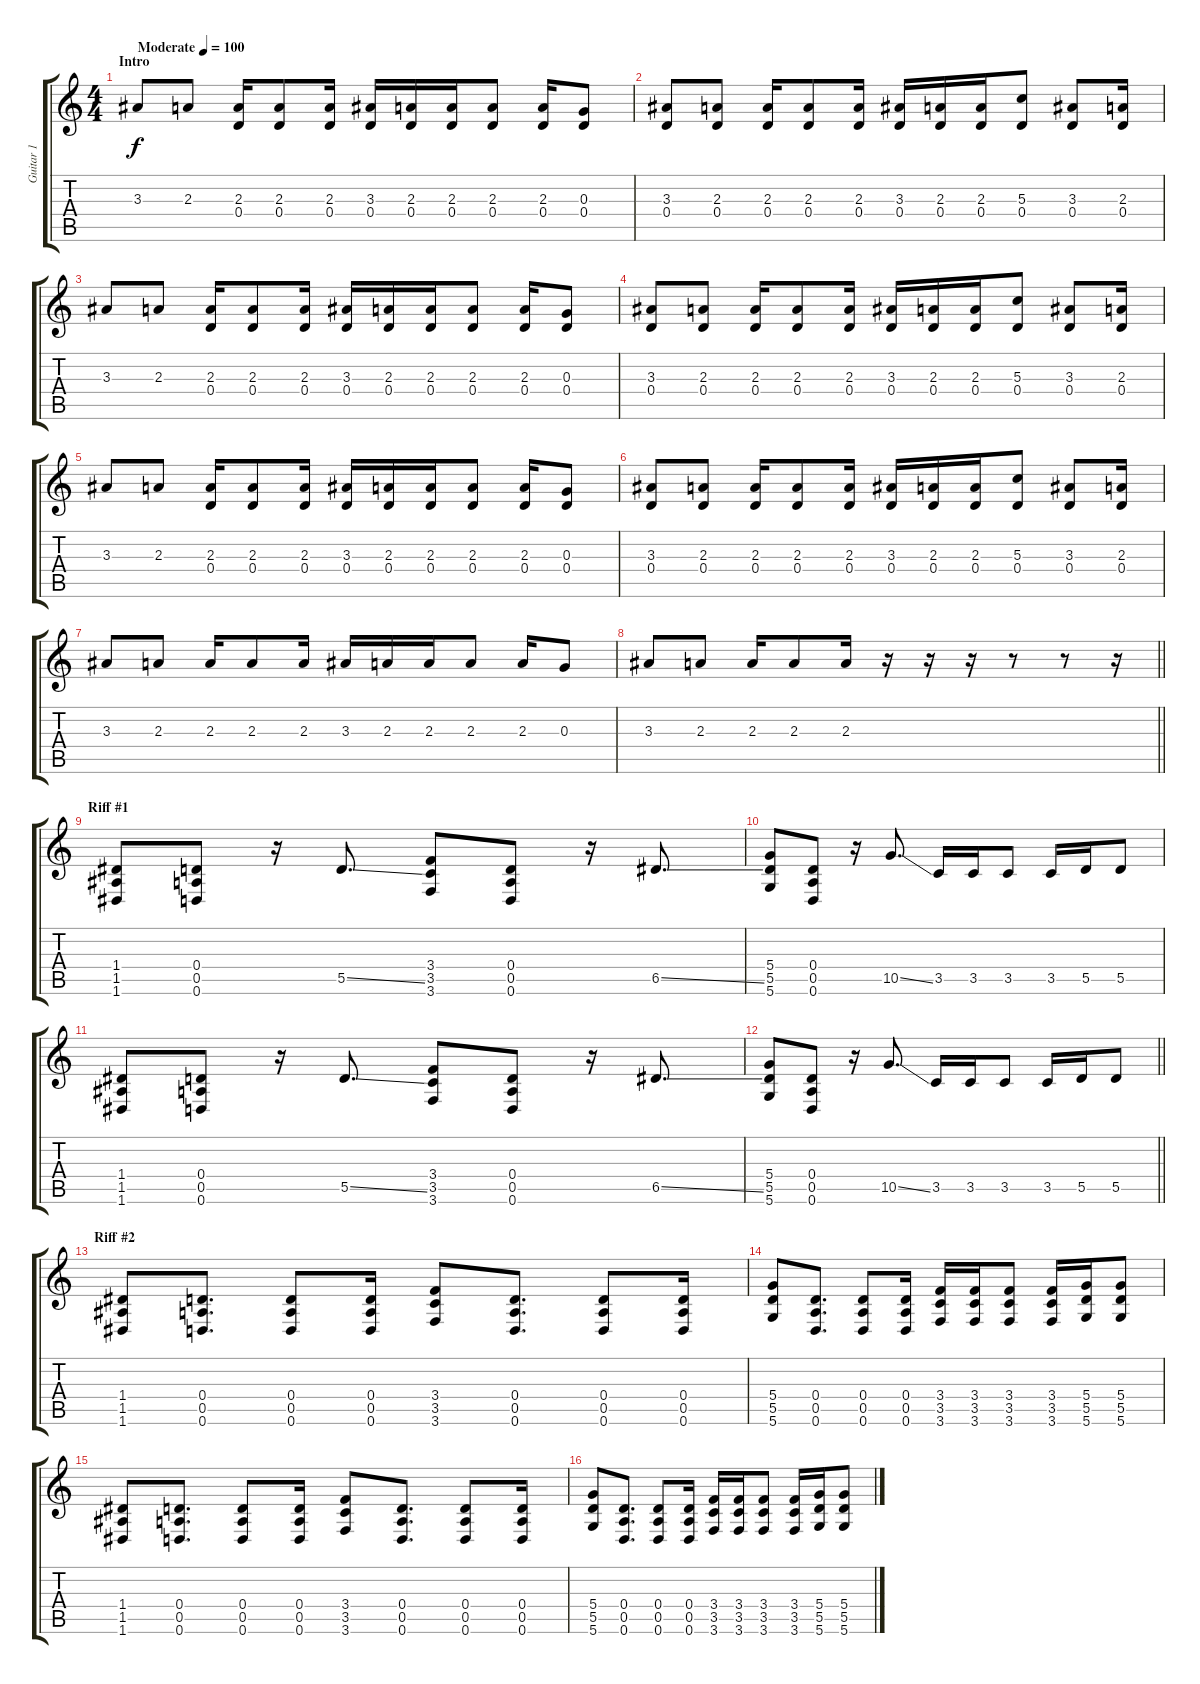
\track ("Guitar 1" "Guitar 1") {instrument distortionguitar}
\staff {score tabs}
\tuning (E4 B3 G3 D3 A2 D2) {hide}
\ts (4 4)
\section ("" "Intro")
\tempo (100 "Moderate")
\clef g2
\ks c
3.3.8{dy f instrument electricguitarjazz} 2.3.8 (2.3 0.4).16 (2.3 0.4).8 (2.3 0.4).16 (3.3 0.4).16 (2.3 0.4).16 (2.3 0.4).16 (2.3 0.4).8 (2.3 0.4).16 (0.3 0.4).8 |
(3.3 0.4).8 (2.3 0.4).8 (2.3 0.4).16 (2.3 0.4).8 (2.3 0.4).16 (3.3 0.4).16 (2.3 0.4).16 (2.3 0.4).16 (5.3 0.4).8 (3.3 0.4).8 (2.3 0.4).16 |
3.3.8{instrument electricguitarjazz} 2.3.8 (2.3 0.4).16 (2.3 0.4).8 (2.3 0.4).16 (3.3 0.4).16 (2.3 0.4).16 (2.3 0.4).16 (2.3 0.4).8 (2.3 0.4).16 (0.3 0.4).8 |
(3.3 0.4).8 (2.3 0.4).8 (2.3 0.4).16 (2.3 0.4).8 (2.3 0.4).16 (3.3 0.4).16 (2.3 0.4).16 (2.3 0.4).16 (5.3 0.4).8 (3.3 0.4).8 (2.3 0.4).16 |
3.3.8{instrument electricguitarjazz} 2.3.8 (2.3 0.4).16 (2.3 0.4).8 (2.3 0.4).16 (3.3 0.4).16 (2.3 0.4).16 (2.3 0.4).16 (2.3 0.4).8 (2.3 0.4).16 (0.3 0.4).8 |
(3.3 0.4).8 (2.3 0.4).8 (2.3 0.4).16 (2.3 0.4).8 (2.3 0.4).16 (3.3 0.4).16 (2.3 0.4).16 (2.3 0.4).16 (5.3 0.4).8 (3.3 0.4).8 (2.3 0.4).16 |
3.3.8{instrument electricguitarjazz} 2.3.8 2.3.16 2.3.8 2.3.16 3.3.16 2.3.16 2.3.16 2.3.8 2.3.16 0.3.8 |
\barLineRight lightlight
3.3.8 2.3.8 2.3.16 2.3.8 2.3.16 r.16 r.16 r.16 r.8 r.8 r.16 |
\section ("" "Riff #1")
(1.4 1.5 1.6).8{instrument distortionguitar} (0.4 0.5 0.6).8 r.16 5.5{ss}.8{d} (3.4 3.5 3.6).8 (0.4 0.5 0.6).8 r.16 6.5{ss}.8{d} |
(5.4 5.5 5.6).8{instrument distortionguitar} (0.4 0.5 0.6).8 r.16 10.5{ss}.8{d} 3.5.16 3.5.16 3.5.8 3.5.16 5.5.16 5.5.8 |
(1.4 1.5 1.6).8{instrument distortionguitar} (0.4 0.5 0.6).8 r.16 5.5{ss}.8{d} (3.4 3.5 3.6).8 (0.4 0.5 0.6).8 r.16 6.5{ss}.8{d} |
\barLineRight lightlight
(5.4 5.5 5.6).8{instrument distortionguitar} (0.4 0.5 0.6).8 r.16 10.5{ss}.8{d} 3.5.16 3.5.16 3.5.8 3.5.16 5.5.16 5.5.8 |
\section ("" "Riff #2")
(1.4 1.5 1.6).8{instrument distortionguitar} (0.4 0.5 0.6).8{d} (0.4 0.5 0.6).8 (0.4 0.5 0.6).16 (3.4 3.5 3.6).8{instrument distortionguitar} (0.4 0.5 0.6).8{d} (0.4 0.5 0.6).8 (0.4 0.5 0.6).16 |
(5.4 5.5 5.6).8{instrument distortionguitar} (0.4 0.5 0.6).8{d} (0.4 0.5 0.6).8 (0.4 0.5 0.6).16 (3.4 3.5 3.6).16 (3.4 3.5 3.6).16 (3.4 3.5 3.6).8 (3.4 3.5 3.6).16 (5.4 5.5 5.6).16 (5.4 5.5 5.6).8 |
(1.4 1.5 1.6).8{instrument distortionguitar} (0.4 0.5 0.6).8{d} (0.4 0.5 0.6).8 (0.4 0.5 0.6).16 (3.4 3.5 3.6).8{instrument distortionguitar} (0.4 0.5 0.6).8{d} (0.4 0.5 0.6).8 (0.4 0.5 0.6).16 |
(5.4 5.5 5.6).8{instrument distortionguitar} (0.4 0.5 0.6).8{d} (0.4 0.5 0.6).8 (0.4 0.5 0.6).16 (3.4 3.5 3.6).16 (3.4 3.5 3.6).16 (3.4 3.5 3.6).8 (3.4 3.5 3.6).16 (5.4 5.5 5.6).16 (5.4 5.5 5.6).8
